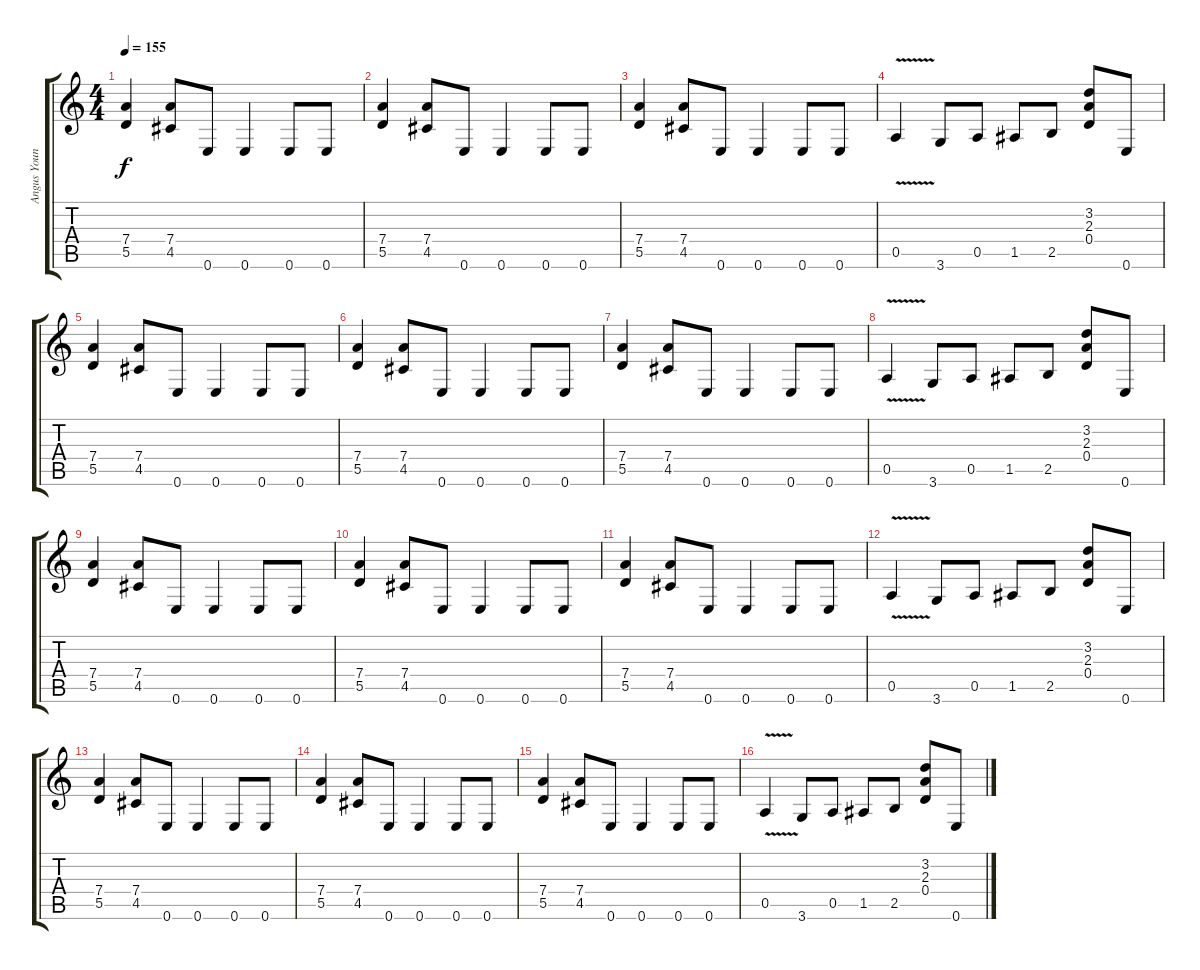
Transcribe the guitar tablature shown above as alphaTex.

\track ("Angus Young" "Angus Youn") {instrument distortionguitar}
\staff {score tabs}
\tuning (E4 B3 G3 D3 A2 E2) {hide}
\ts (4 4)
\tempo 155
\clef g2
\ks c
(7.4 5.5).4{dy f} (7.4 4.5).8 0.6.8 0.6.4 0.6.8 0.6.8 |
(7.4 5.5).4 (7.4 4.5).8 0.6.8 0.6.4 0.6.8 0.6.8 |
(7.4 5.5).4 (7.4 4.5).8 0.6.8 0.6.4 0.6.8 0.6.8 |
0.5{v}.4 3.6.8 0.5.8 1.5.8 2.5.8 (3.2 2.3 0.4).8 0.6.8 |
(7.4 5.5).4 (7.4 4.5).8 0.6.8 0.6.4 0.6.8 0.6.8 |
(7.4 5.5).4 (7.4 4.5).8 0.6.8 0.6.4 0.6.8 0.6.8 |
(7.4 5.5).4 (7.4 4.5).8 0.6.8 0.6.4 0.6.8 0.6.8 |
0.5{v}.4 3.6.8 0.5.8 1.5.8 2.5.8 (3.2 2.3 0.4).8 0.6.8 |
(7.4 5.5).4 (7.4 4.5).8 0.6.8 0.6.4 0.6.8 0.6.8 |
(7.4 5.5).4 (7.4 4.5).8 0.6.8 0.6.4 0.6.8 0.6.8 |
(7.4 5.5).4 (7.4 4.5).8 0.6.8 0.6.4 0.6.8 0.6.8 |
0.5{v}.4 3.6.8 0.5.8 1.5.8 2.5.8 (3.2 2.3 0.4).8 0.6.8 |
(7.4 5.5).4 (7.4 4.5).8 0.6.8 0.6.4 0.6.8 0.6.8 |
(7.4 5.5).4 (7.4 4.5).8 0.6.8 0.6.4 0.6.8 0.6.8 |
(7.4 5.5).4 (7.4 4.5).8 0.6.8 0.6.4 0.6.8 0.6.8 |
0.5{v}.4 3.6.8 0.5.8 1.5.8 2.5.8 (3.2 2.3 0.4).8 0.6.8
